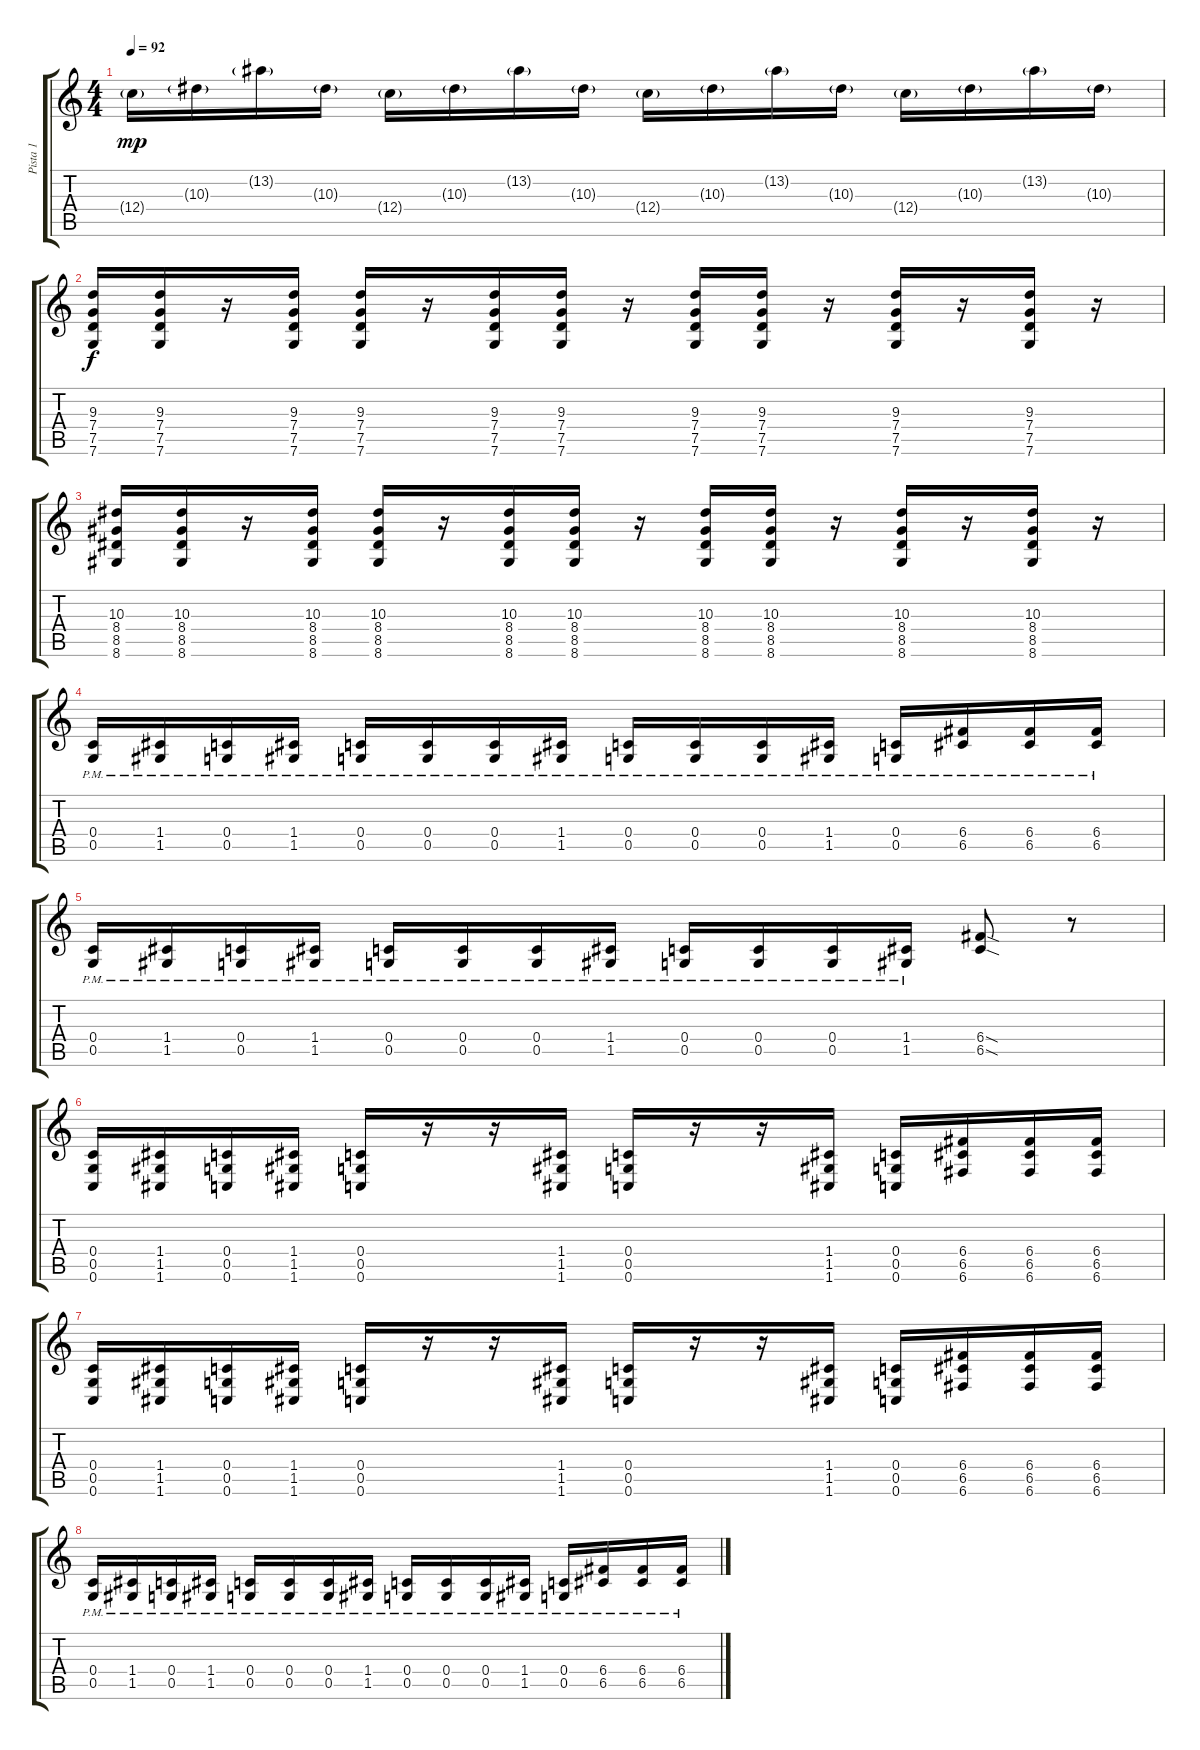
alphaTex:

\track ("Pista 1" "Pista 1") {instrument distortionguitar}
\staff {score tabs}
\tuning (D4 A3 F3 C3 G2 C2) {hide}
\ts (4 4)
\tempo 92
\clef g2
\ks c
12.4{g}.16{dy mp} 10.3{g}.16 13.2{g}.16 10.3{g}.16 12.4{g}.16 10.3{g}.16 13.2{g}.16 10.3{g}.16 12.4{g}.16 10.3{g}.16 13.2{g}.16 10.3{g}.16 12.4{g}.16 10.3{g}.16 13.2{g}.16 10.3{g}.16 |
(9.3 7.4 7.5 7.6).16{dy f} (9.3 7.4 7.5 7.6).16 r.16 (9.3 7.4 7.5 7.6).16 (9.3 7.4 7.5 7.6).16 r.16 (9.3 7.4 7.5 7.6).16 (9.3 7.4 7.5 7.6).16 r.16 (9.3 7.4 7.5 7.6).16 (9.3 7.4 7.5 7.6).16 r.16 (9.3 7.4 7.5 7.6).16 r.16 (9.3 7.4 7.5 7.6).16 r.16 |
(10.3 8.4 8.5 8.6).16 (10.3 8.4 8.5 8.6).16 r.16 (10.3 8.4 8.5 8.6).16 (10.3 8.4 8.5 8.6).16 r.16 (10.3 8.4 8.5 8.6).16 (10.3 8.4 8.5 8.6).16 r.16 (10.3 8.4 8.5 8.6).16 (10.3 8.4 8.5 8.6).16 r.16 (10.3 8.4 8.5 8.6).16 r.16 (10.3 8.4 8.5 8.6).16 r.16 |
(0.4{pm} 0.5{pm}).16 (1.4{pm} 1.5{pm}).16 (0.4{pm} 0.5{pm}).16 (1.4{pm} 1.5{pm}).16 (0.4{pm} 0.5{pm}).16 (0.4{pm} 0.5{pm}).16 (0.4{pm} 0.5{pm}).16 (1.4{pm} 1.5{pm}).16 (0.4{pm} 0.5{pm}).16 (0.4{pm} 0.5{pm}).16 (0.4{pm} 0.5{pm}).16 (1.4{pm} 1.5{pm}).16 (0.4{pm} 0.5{pm}).16 (6.4{pm} 6.5{pm}).16 (6.4{pm} 6.5{pm}).16 (6.4{pm} 6.5{pm}).16 |
(0.4{pm} 0.5{pm}).16 (1.4{pm} 1.5{pm}).16 (0.4{pm} 0.5{pm}).16 (1.4{pm} 1.5{pm}).16 (0.4{pm} 0.5{pm}).16 (0.4{pm} 0.5{pm}).16 (0.4{pm} 0.5{pm}).16 (1.4{pm} 1.5{pm}).16 (0.4{pm} 0.5{pm}).16 (0.4{pm} 0.5{pm}).16 (0.4{pm} 0.5{pm}).16 (1.4{pm} 1.5{pm}).16 (6.4{sod} 6.5{sod}).8 r.8 |
(0.4 0.5 0.6).16 (1.4 1.5 1.6).16 (0.4 0.5 0.6).16 (1.4 1.5 1.6).16 (0.4 0.5 0.6).16 r.16 r.16 (1.4 1.5 1.6).16 (0.4 0.5 0.6).16 r.16 r.16 (1.4 1.5 1.6).16 (0.4 0.5 0.6).16 (6.4 6.5 6.6).16 (6.4 6.5 6.6).16 (6.4 6.5 6.6).16 |
(0.4 0.5 0.6).16 (1.4 1.5 1.6).16 (0.4 0.5 0.6).16 (1.4 1.5 1.6).16 (0.4 0.5 0.6).16 r.16 r.16 (1.4 1.5 1.6).16 (0.4 0.5 0.6).16 r.16 r.16 (1.4 1.5 1.6).16 (0.4 0.5 0.6).16 (6.4 6.5 6.6).16 (6.4 6.5 6.6).16 (6.4 6.5 6.6).16 |
(0.4{pm} 0.5{pm}).16 (1.4{pm} 1.5{pm}).16 (0.4{pm} 0.5{pm}).16 (1.4{pm} 1.5{pm}).16 (0.4{pm} 0.5{pm}).16 (0.4{pm} 0.5{pm}).16 (0.4{pm} 0.5{pm}).16 (1.4{pm} 1.5{pm}).16 (0.4{pm} 0.5{pm}).16 (0.4{pm} 0.5{pm}).16 (0.4{pm} 0.5{pm}).16 (1.4{pm} 1.5{pm}).16 (0.4{pm} 0.5{pm}).16 (6.4{pm} 6.5{pm}).16 (6.4{pm} 6.5{pm}).16 (6.4{pm} 6.5{pm}).16
